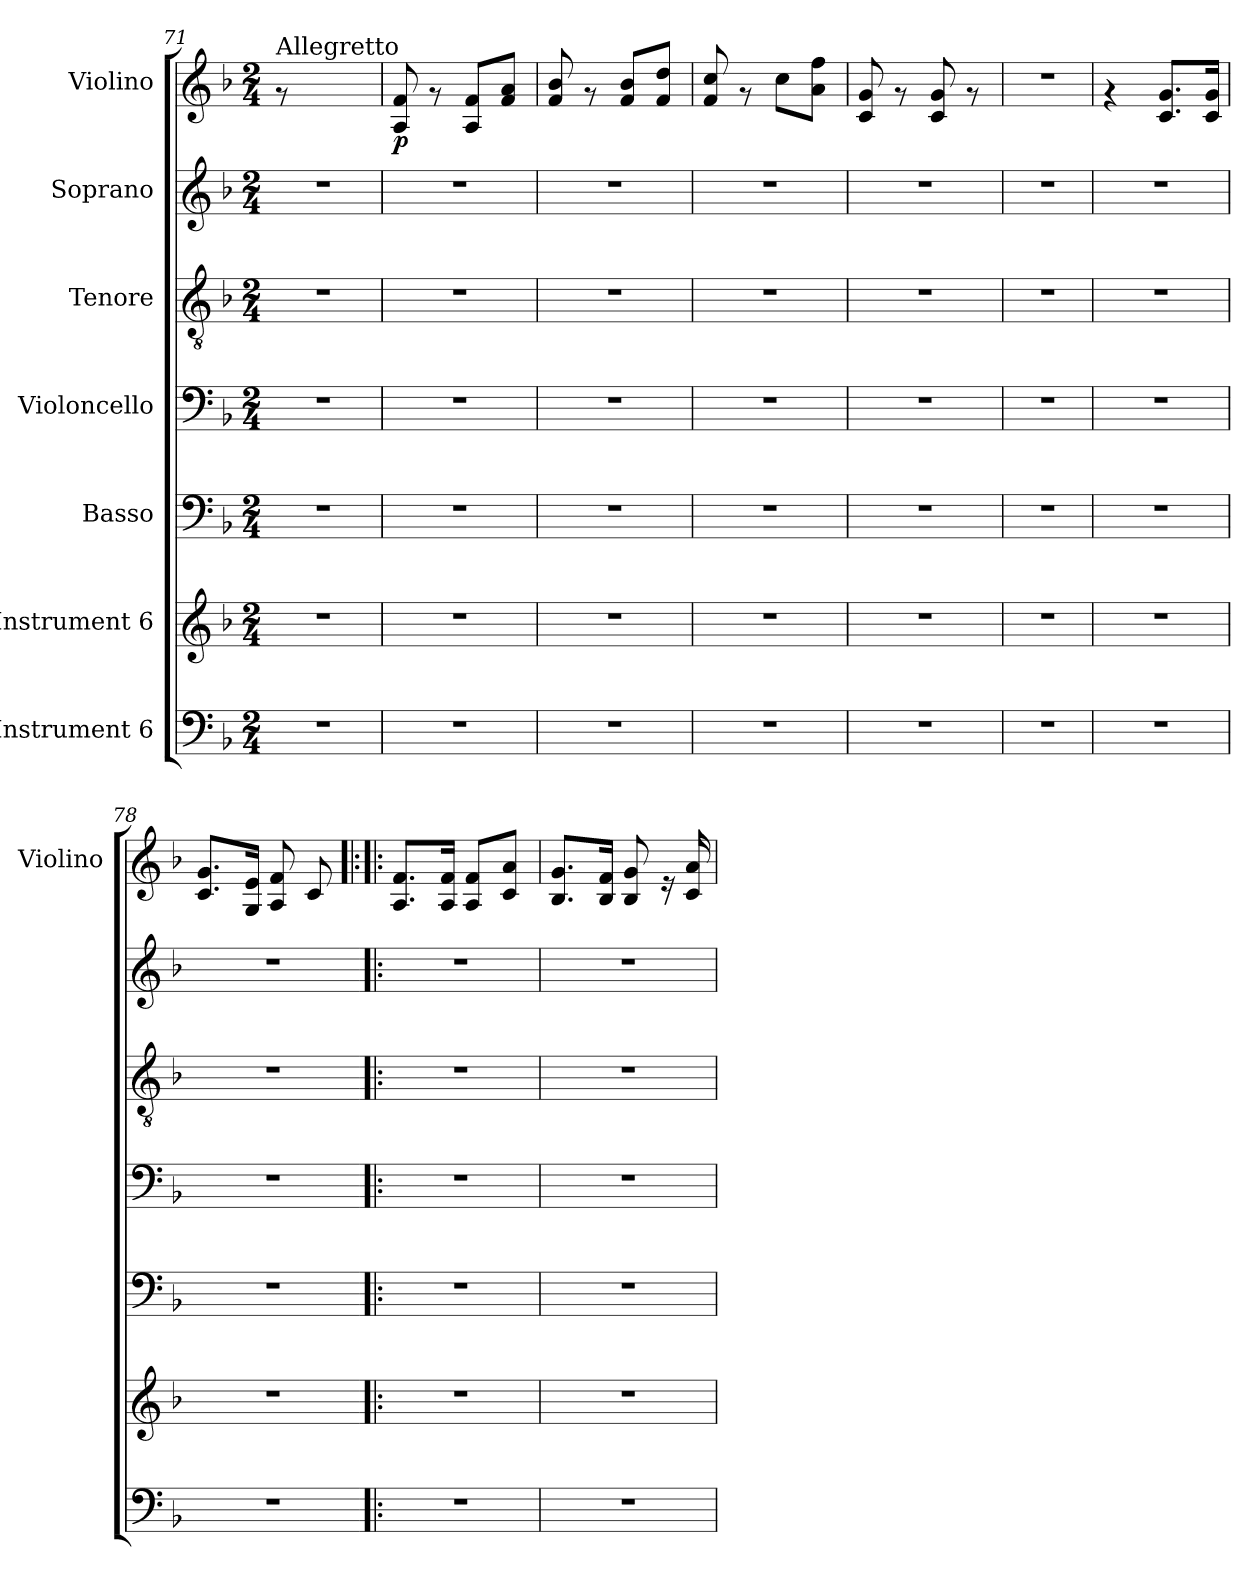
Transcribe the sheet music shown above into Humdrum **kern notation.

**kern	**kern	**kern	**kern	**kern	**kern	**kern	**dynam
*part7	*part6	*part5	*part4	*part3	*part2	*part1	*part1
*staff7	*staff6	*staff5	*staff4	*staff3	*staff2	*staff1	*staff1
*I"Instrument 6	*I"Instrument 6	*I"Basso	*I"Violoncello	*I"Tenore	*I"Soprano	*I"Violino	*
*	*	*	*	*	*	*I'Violino	*
!!LO:PB:g=z
*clefF4	*clefG2	*clefF4	*clefF4	*clefGv2	*clefG2	*clefG2	*
*k[b-]	*k[b-]	*k[b-]	*k[b-]	*k[b-]	*k[b-]	*k[b-]	*
*F:	*F:	*F:	*F:	*F:	*F:	*F:	*
*M2/4	*M2/4	*M2/4	*M2/4	*M2/4	*M2/4	*M2/4	*
=71	=71	=71	=71	=71	=71	=71	=71
!	!	!	!	!	!	!LO:TX:a:t=Allegretto	!
2r	2r	2r	2r	2r	2r	8rf	.
.	.	.	.	.	.	4.ryy	.
=72	=72	=72	=72	=72	=72	=72	=72
!	!	!	!	!	!	!	!LO:DY:b
2r	2r	2r	2r	2r	2r	8f/ 8A/	p
.	.	.	.	.	.	8rf	.
.	.	.	.	.	.	8f/ 8A/L	.
.	.	.	.	.	.	8a/ 8f/J	.
=73	=73	=73	=73	=73	=73	=73	=73
2r	2r	2r	2r	2r	2r	8b-/ 8f/	.
.	.	.	.	.	.	8rf	.
.	.	.	.	.	.	8b-/ 8f/L	.
.	.	.	.	.	.	8dd/ 8f/J	.
=74	=74	=74	=74	=74	=74	=74	=74
2r	2r	2r	2r	2r	2r	8cc/ 8f/	.
.	.	.	.	.	.	8rf	.
.	.	.	.	.	.	8cc\L	.
.	.	.	.	.	.	8ff\ 8a\J	.
=75	=75	=75	=75	=75	=75	=75	=75
2r	2r	2r	2r	2r	2r	8g/ 8c/	.
.	.	.	.	.	.	8rf	.
.	.	.	.	.	.	8g/ 8c/	.
.	.	.	.	.	.	8rf	.
=76	=76	=76	=76	=76	=76	=76	=76
2r	2r	2r	2r	2r	2r	2r	.
!!LO:LB:g=z
=77	=77	=77	=77	=77	=77	=77	=77
2r	2r	2r	2r	2r	2r	4rf	.
.	.	.	.	.	.	8.g/ 8.c/L	.
.	.	.	.	.	.	16g/ 16c/J	.
=78	=78	=78	=78	=78	=78	=78	=78
2r	2r	2r	2r	2r	2r	8.g/ 8.c/L	.
.	.	.	.	.	.	16e/ 16G/J	.
.	.	.	.	.	.	8f/ 8A/	.
.	.	.	.	.	.	8c/	.
=79	=79	=79	=79	=79	=79	=79!|:	=79!|:
2r	2r	2r	2r	2r	2r	8.f/ 8.A/L	.
.	.	.	.	.	.	16f/ 16A/J	.
.	.	.	.	.	.	8f/ 8A/L	.
.	.	.	.	.	.	8a/ 8c/J	.
=80	=80	=80	=80	=80	=80	=80	=80
2r	2r	2r	2r	2r	2r	8.B-/ 8.g/L	.
.	.	.	.	.	.	16f/ 16B-/J	.
.	.	.	.	.	.	8g/ 8B-/	.
.	.	.	.	.	.	16re	.
.	.	.	.	.	.	16a/ 16c/	.
=	=	=	=	=	=	=	=
*-	*-	*-	*-	*-	*-	*-	*-
